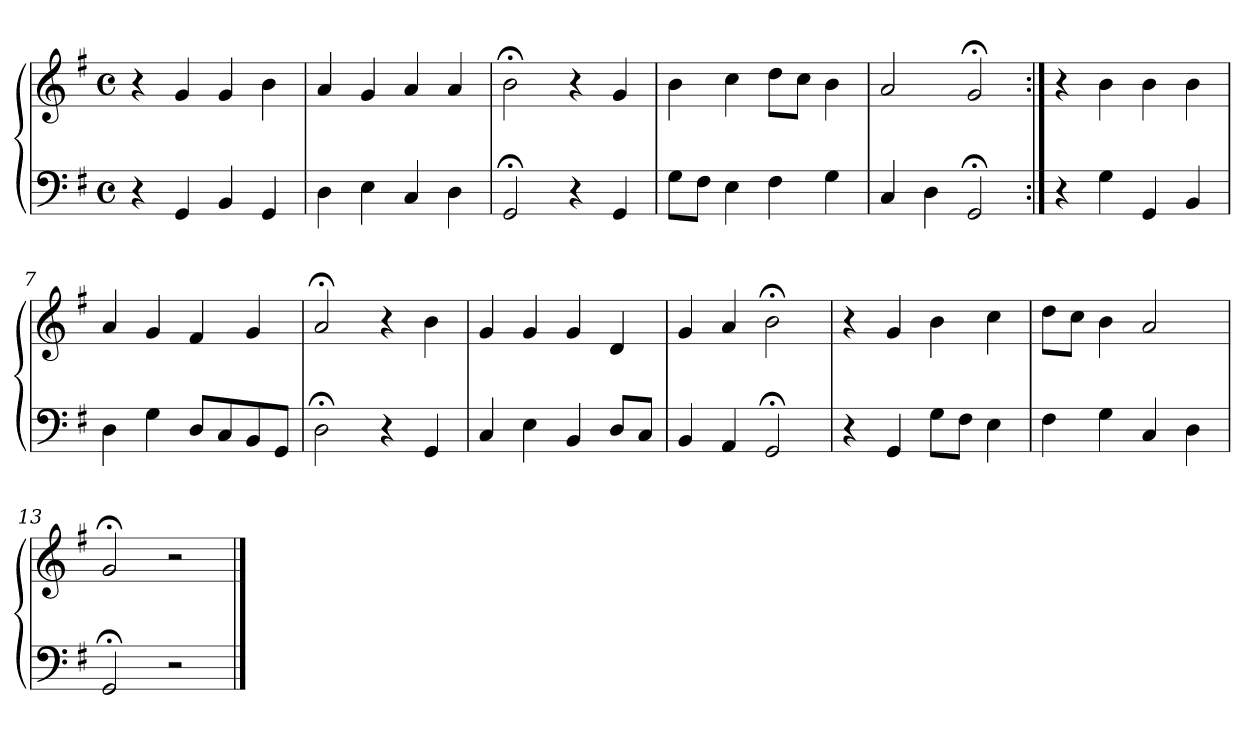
**kern	**kern
*part1	*part1
*staff2	*staff1
*clefF4	*clefG2
*k[f#]	*k[f#]
*M4/4	*M4/4
*met(c)	*met(c)
=1	=1
4r	4r
4GG	4g
4BB	4g
4GG	4b
=2	=2
4D	4a
4E	4g
4C	4a
4D	4a
=3	=3
2GG;<	2b;<
4r	4r
4GG	4g
=4	=4
8GL	4b
8F#J	.
4E	4cc
4F#	8ddL
.	8ccJ
4G	4b
=5	=5
4C	2a
4D	.
2GG;<	2g;<
=6:|!	=6:|!
4r	4r
4G	4b
4GG	4b
4BB	4b
=7	=7
4D	4a
4G	4g
8DL	4f#
8C	.
8BB	4g
8GGJ	.
!!LO:LB:g=z
=8	=8
2D;<	2a;<
4r	4r
4GG	4b
=9	=9
4C	4g
4E	4g
4BB	4g
8DL	4d
8CJ	.
=10	=10
4BB	4g
4AA	4a
2GG;<	2b;<
=11	=11
4r	4r
4GG	4g
8GL	4b
8F#J	.
4E	4cc
=12	=12
4F#	8ddL
.	8ccJ
4G	4b
4C	2a
4D	.
=13	=13
2GG;<	2g;<
2r	2r
==	==
*-	*-
